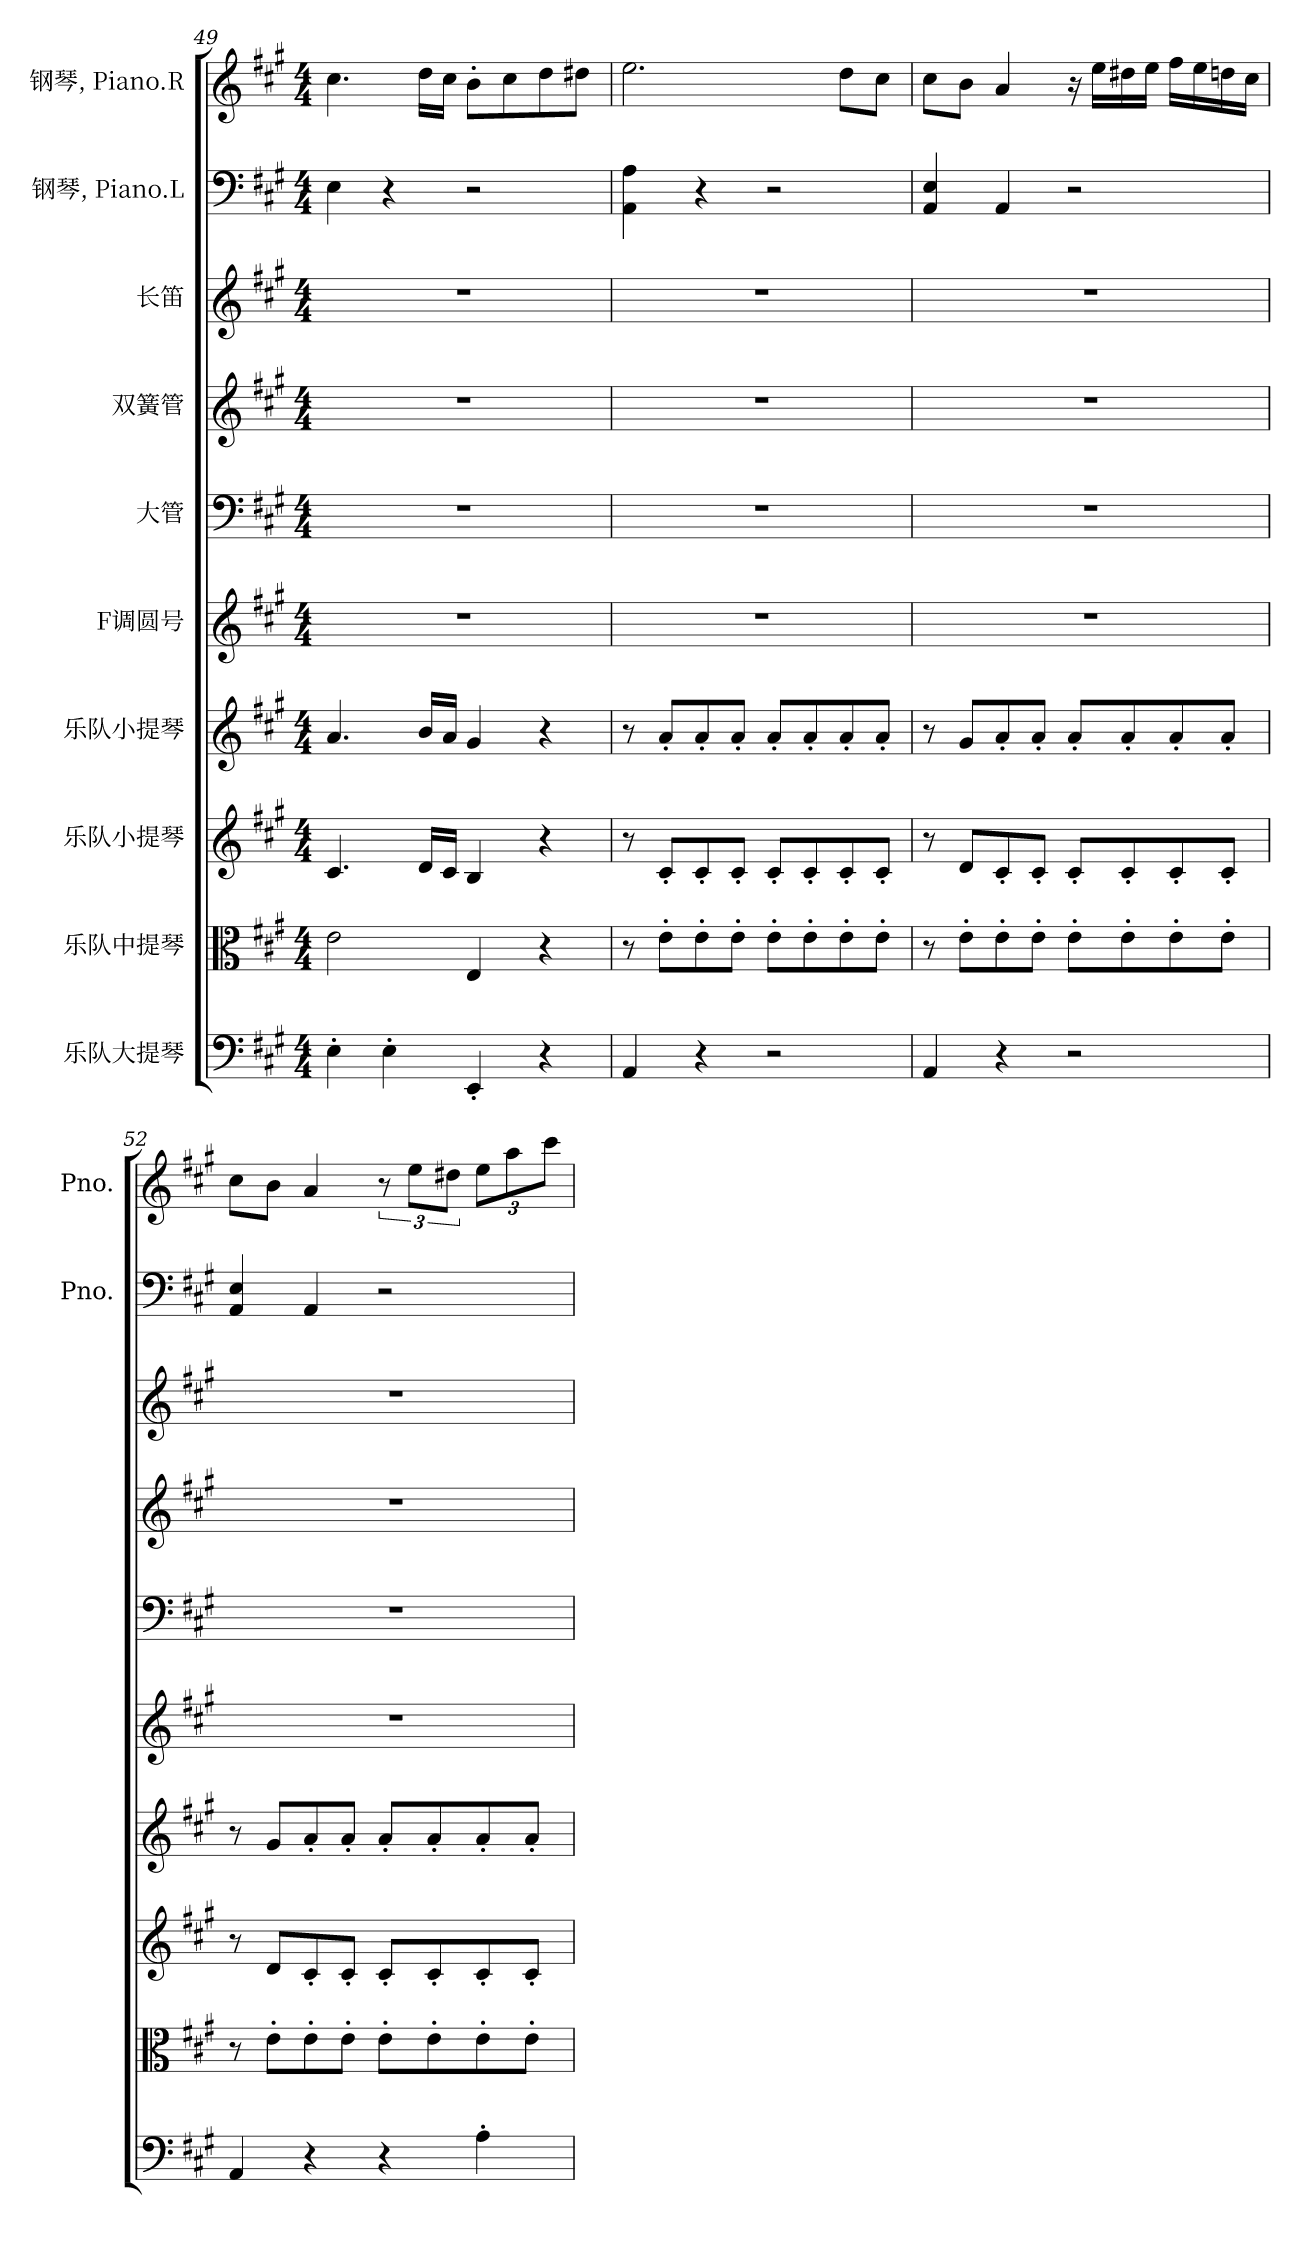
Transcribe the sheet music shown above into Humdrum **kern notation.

**kern	**kern	**kern	**kern	**kern	**kern	**kern	**kern	**kern	**kern
*part10	*part9	*part8	*part7	*part6	*part5	*part4	*part3	*part2	*part1
*staff10	*staff9	*staff8	*staff7	*staff6	*staff5	*staff4	*staff3	*staff2	*staff1
*I"乐队大提琴	*I"乐队中提琴	*I"乐队小提琴	*I"乐队小提琴	*I"F调圆号	*I"大管	*I"双簧管	*I"长笛	*I"钢琴, Piano.L	*I"钢琴, Piano.R
*	*	*	*	*	*	*	*	*I'Pno.	*I'Pno.
*clefF4	*clefC3	*clefG2	*clefG2	*clefG2	*clefF4	*clefG2	*clefG2	*clefF4	*clefG2
*	*	*	*	*ITrd4c7	*	*	*	*	*
*k[f#c#g#]	*k[f#c#g#]	*k[f#c#g#]	*k[f#c#g#]	*k[f#c#]	*k[f#c#g#]	*k[f#c#g#]	*k[f#c#g#]	*k[f#c#g#]	*k[f#c#g#]
*M4/4	*M4/4	*M4/4	*M4/4	*M4/4	*M4/4	*M4/4	*M4/4	*M4/4	*M4/4
=49	=49	=49	=49	=49	=49	=49	=49	=49	=49
4E'\	2e\	4.c#/	4.a/	1r	1r	1r	1r	4E\	4.cc#\
4E'\	.	.	.	.	.	.	.	4r	.
.	.	16d/LL	16b/LL	.	.	.	.	.	16dd\LL
.	.	16c#/JJ	16a/JJ	.	.	.	.	.	16cc#\JJ
4EE'/	4E/	4B/	4g#/	.	.	.	.	2r	8b'\L
.	.	.	.	.	.	.	.	.	8cc#\
4r	4r	4r	4r	.	.	.	.	.	8dd\
.	.	.	.	.	.	.	.	.	8dd#X\J
=50	=50	=50	=50	=50	=50	=50	=50	=50	=50
4AA/	8r	8r	8r	1r	1r	1r	1r	4AA\ 4A\	2.ee\
.	8e'\L	8c#'/L	8a'/L	.	.	.	.	.	.
4r	8e'\	8c#'/	8a'/	.	.	.	.	4r	.
.	8e'\J	8c#'/J	8a'/J	.	.	.	.	.	.
2r	8e'\L	8c#'/L	8a'/L	.	.	.	.	2r	.
.	8e'\	8c#'/	8a'/	.	.	.	.	.	.
.	8e'\	8c#'/	8a'/	.	.	.	.	.	8dd\L
.	8e'\J	8c#'/J	8a'/J	.	.	.	.	.	8cc#\J
!!LO:PB:g=z
=51	=51	=51	=51	=51	=51	=51	=51	=51	=51
4AA/	8r	8r	8r	1r	1r	1r	1r	4AA/ 4E/	8cc#\L
.	8e'\L	8d/L	8g#/L	.	.	.	.	.	8b\J
4r	8e'\	8c#'/	8a'/	.	.	.	.	4AA/	4a/
.	8e'\J	8c#'/J	8a'/J	.	.	.	.	.	.
2r	8e'\L	8c#'/L	8a'/L	.	.	.	.	2r	16r
.	.	.	.	.	.	.	.	.	16ee\LL
.	8e'\	8c#'/	8a'/	.	.	.	.	.	16dd#X\
.	.	.	.	.	.	.	.	.	16ee\JJ
.	8e'\	8c#'/	8a'/	.	.	.	.	.	16ff#\LL
.	.	.	.	.	.	.	.	.	16ee\
.	8e'\J	8c#'/J	8a'/J	.	.	.	.	.	16ddn\
.	.	.	.	.	.	.	.	.	16cc#\JJ
=52	=52	=52	=52	=52	=52	=52	=52	=52	=52
4AA/	8r	8r	8r	1r	1r	1r	1r	4AA/ 4E/	8cc#\L
.	8e'\L	8d/L	8g#/L	.	.	.	.	.	8b\J
4r	8e'\	8c#'/	8a'/	.	.	.	.	4AA/	4a/
.	8e'\J	8c#'/J	8a'/J	.	.	.	.	.	.
4r	8e'\L	8c#'/L	8a'/L	.	.	.	.	2r	12r
.	.	.	.	.	.	.	.	.	12ee\L
.	8e'\	8c#'/	8a'/	.	.	.	.	.	.
.	.	.	.	.	.	.	.	.	12dd#X\J
*	*	*	*	*	*	*	*	*	*Xbrackettup
4A'\	8e'\	8c#'/	8a'/	.	.	.	.	.	12ee\L
.	.	.	.	.	.	.	.	.	12aa\
.	8e'\J	8c#'/J	8a'/J	.	.	.	.	.	.
.	.	.	.	.	.	.	.	.	12ccc#\J
=	=	=	=	=	=	=	=	=	=
*-	*-	*-	*-	*-	*-	*-	*-	*-	*-
